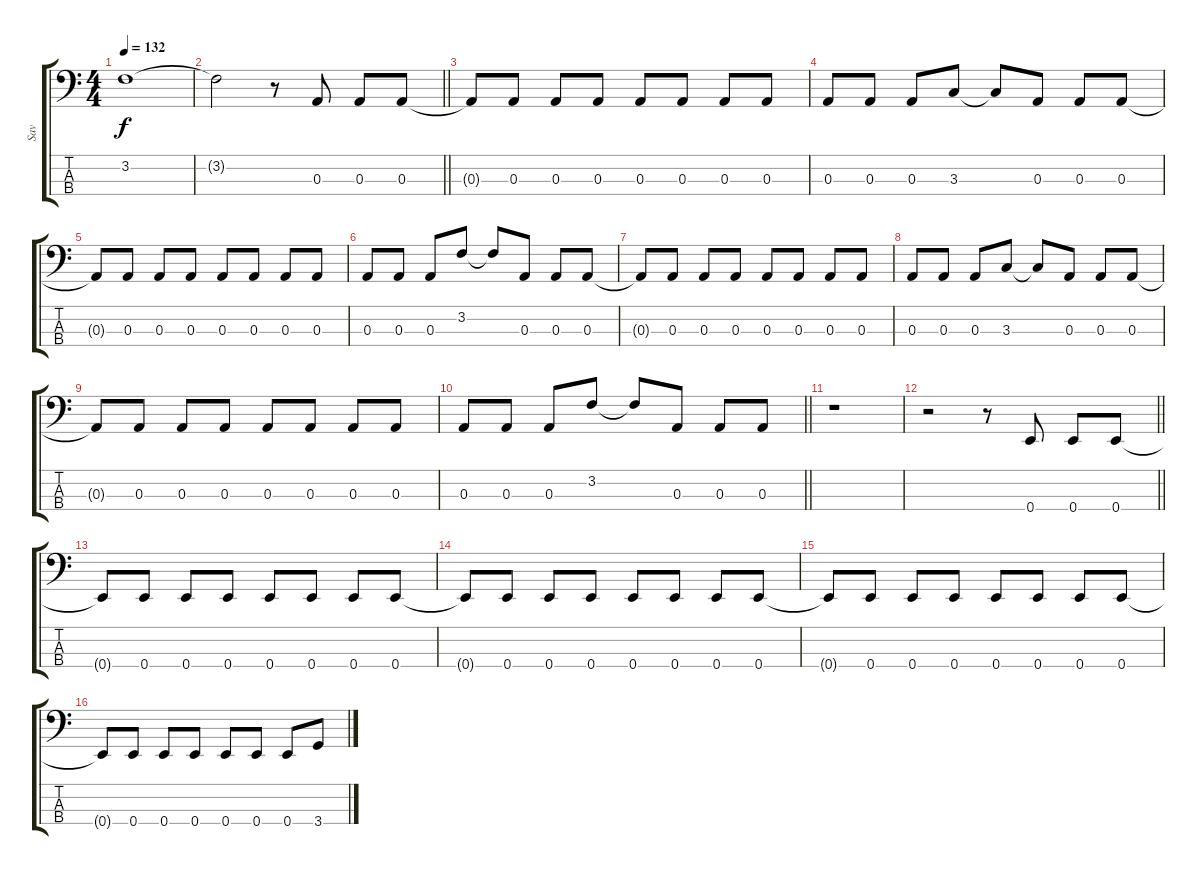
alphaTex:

\track ("Sav" "Sav") {instrument electricbassfinger}
\staff {score tabs}
\tuning (G2 D2 A1 E1) {hide}
\ts (4 4)
\tempo 132
\clef f4
\ks aminor
3.2{t}.1{dy f} |
\barLineRight lightlight
3.2{t}.2 r.8 0.3.8 0.3.8 0.3.8 |
0.3{t}.8 0.3.8 0.3.8 0.3.8 0.3.8 0.3.8 0.3.8 0.3.8 |
0.3.8 0.3.8 0.3.8 3.3.8 3.3{t}.8 0.3.8 0.3.8 0.3.8 |
0.3{t}.8 0.3.8 0.3.8 0.3.8 0.3.8 0.3.8 0.3.8 0.3.8 |
0.3.8 0.3.8 0.3.8 3.2.8 3.2{t}.8 0.3.8 0.3.8 0.3.8 |
0.3{t}.8 0.3.8 0.3.8 0.3.8 0.3.8 0.3.8 0.3.8 0.3.8 |
0.3.8 0.3.8 0.3.8 3.3.8 3.3{t}.8 0.3.8 0.3.8 0.3.8 |
0.3{t}.8 0.3.8 0.3.8 0.3.8 0.3.8 0.3.8 0.3.8 0.3.8 |
\barLineRight lightlight
0.3.8 0.3.8 0.3.8 3.2.8 3.2{t}.8 0.3.8 0.3.8 0.3.8 |
r.1 |
\barLineRight lightlight
r.2 r.8 0.4.8 0.4.8 0.4.8 |
0.4{t}.8 0.4.8 0.4.8 0.4.8 0.4.8 0.4.8 0.4.8 0.4.8 |
0.4{t}.8 0.4.8 0.4.8 0.4.8 0.4.8 0.4.8 0.4.8 0.4.8 |
0.4{t}.8 0.4.8 0.4.8 0.4.8 0.4.8 0.4.8 0.4.8 0.4.8 |
0.4{t}.8 0.4.8 0.4.8 0.4.8 0.4.8 0.4.8 0.4.8 3.4.8
